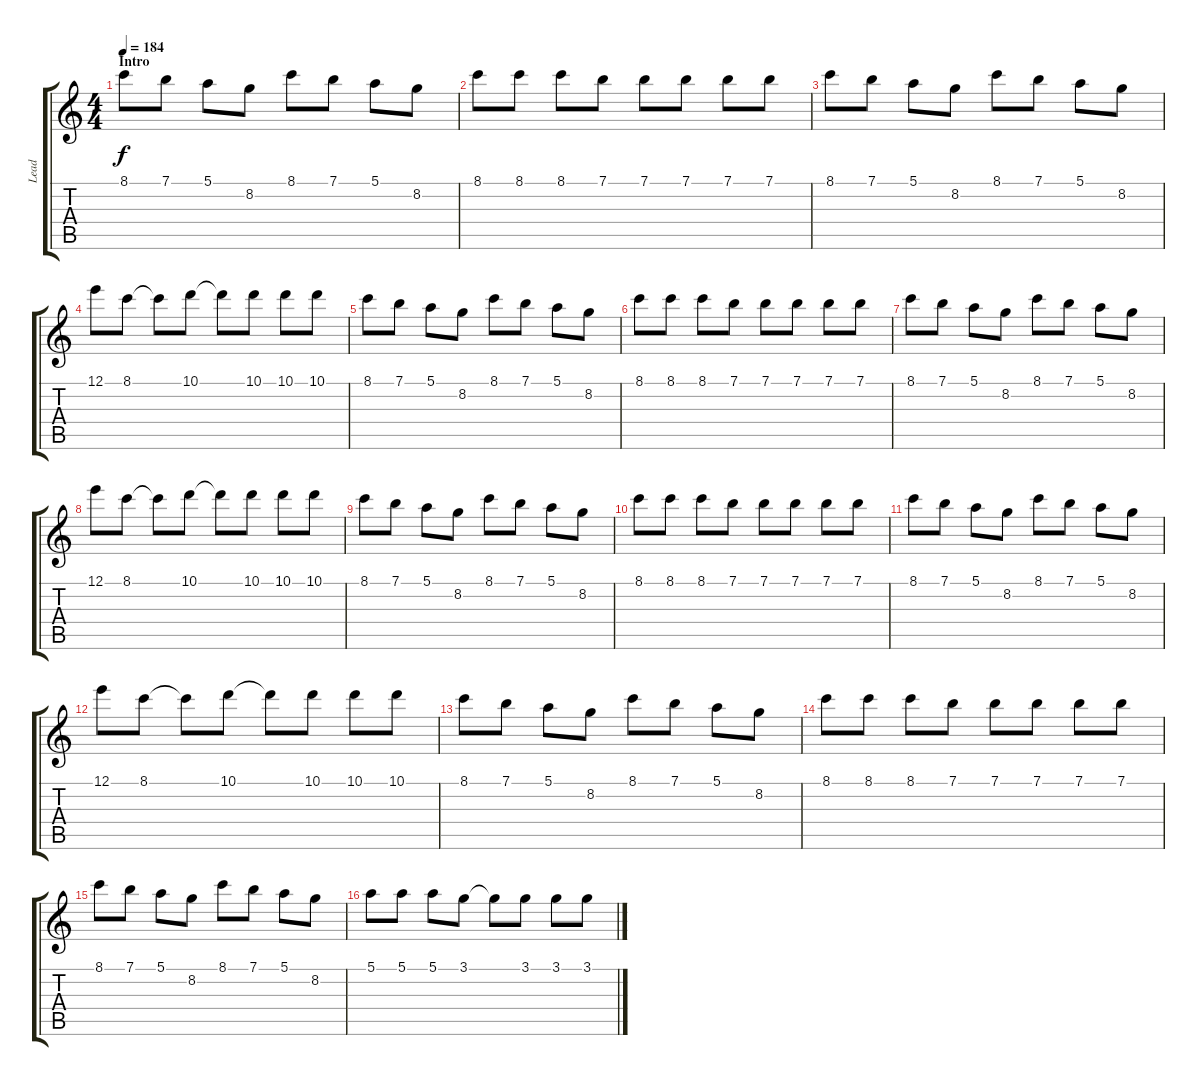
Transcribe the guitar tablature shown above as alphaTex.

\track ("Lead" "Lead") {instrument distortionguitar}
\staff {score tabs}
\tuning (E4 B3 G3 D3 A2 E2) {hide}
\ts (4 4)
\section ("" "Intro")
\tempo 184
\clef g2
\ks c
8.1.8{dy f instrument distortionguitar} 7.1.8 5.1.8 8.2.8 8.1.8 7.1.8 5.1.8 8.2.8 |
8.1.8 8.1.8 8.1.8 7.1.8 7.1.8 7.1.8 7.1.8 7.1.8 |
8.1.8 7.1.8 5.1.8 8.2.8 8.1.8 7.1.8 5.1.8 8.2.8 |
12.1.8 8.1.8 8.1{t}.8 10.1.8 10.1{t}.8 10.1.8 10.1.8 10.1.8 |
8.1.8 7.1.8 5.1.8 8.2.8 8.1.8 7.1.8 5.1.8 8.2.8 |
8.1.8 8.1.8 8.1.8 7.1.8 7.1.8 7.1.8 7.1.8 7.1.8 |
8.1.8 7.1.8 5.1.8 8.2.8 8.1.8 7.1.8 5.1.8 8.2.8 |
12.1.8 8.1.8 8.1{t}.8 10.1.8 10.1{t}.8 10.1.8 10.1.8 10.1.8 |
8.1.8 7.1.8 5.1.8 8.2.8 8.1.8 7.1.8 5.1.8 8.2.8 |
8.1.8 8.1.8 8.1.8 7.1.8 7.1.8 7.1.8 7.1.8 7.1.8 |
8.1.8 7.1.8 5.1.8 8.2.8 8.1.8 7.1.8 5.1.8 8.2.8 |
12.1.8 8.1.8 8.1{t}.8 10.1.8 10.1{t}.8 10.1.8 10.1.8 10.1.8 |
8.1.8 7.1.8 5.1.8 8.2.8 8.1.8 7.1.8 5.1.8 8.2.8 |
8.1.8 8.1.8 8.1.8 7.1.8 7.1.8 7.1.8 7.1.8 7.1.8 |
8.1.8 7.1.8 5.1.8 8.2.8 8.1.8 7.1.8 5.1.8 8.2.8 |
5.1.8 5.1.8 5.1.8 3.1.8 3.1{t}.8 3.1.8 3.1.8 3.1.8
